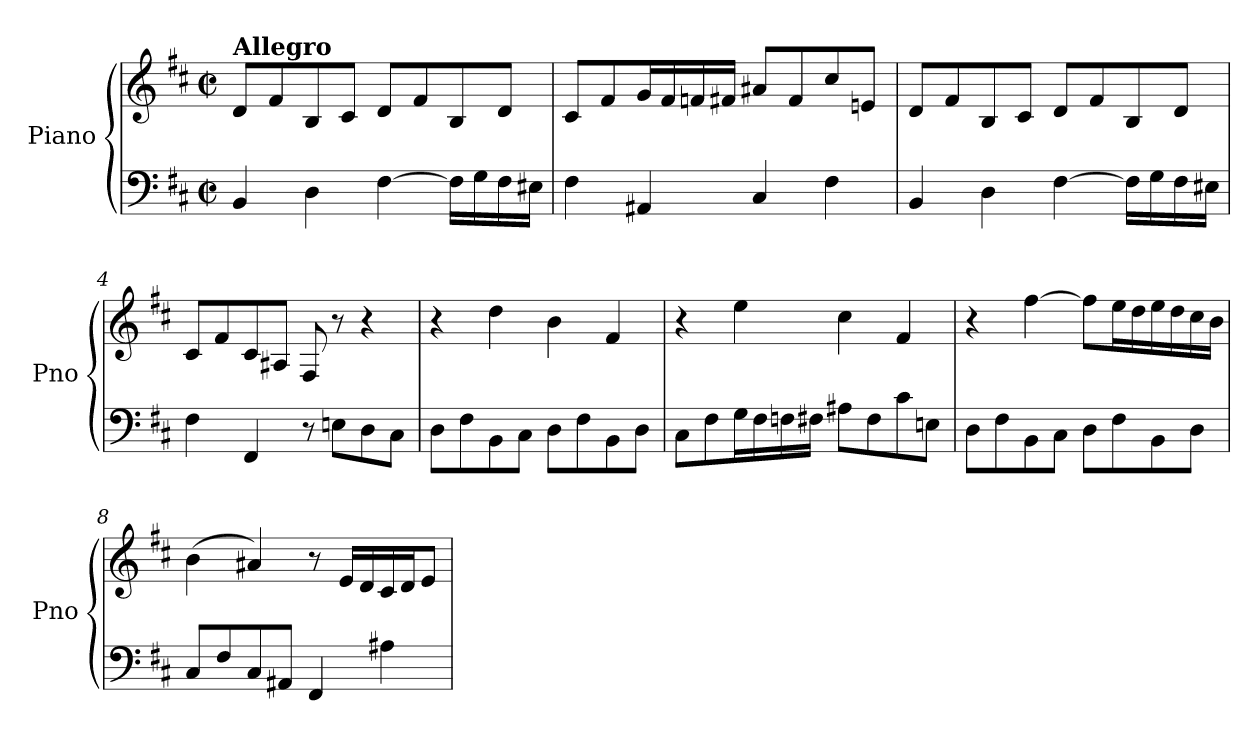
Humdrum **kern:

**kern	**kern
*part1	*part1
*staff2	*staff1
*I"Piano	*
*I'Pno	*
*clefF4	*clefG2
*k[f#c#]	*k[f#c#]
*M2/2	*M2/2
*met(c|)	*met(c|)
=1	=1
!	!LO:TX:a:B:t=Allegro
4BB/	8d/L
.	8f#/
4D\	8B/
.	8c#/J
[4F#\	8d/L
.	8f#/
16F#\LL]	8B/
16G\	.
16F#\	8d/J
16E#X\JJ	.
=2	=2
4F#\	8c#/L
.	8f#/
4AA#X/	16g/L
.	16f#/
.	16fni/
.	16f#/JJ
4C#/	8a#X/L
.	8f#/
4F#\	8cc#/
.	8en/J
=3	=3
4BB/	8d/L
.	8f#/
4D\	8B/
.	8c#/J
[4F#\	8d/L
.	8f#/
16F#\LL]	8B/
16G\	.
16F#\	8d/J
16E#X\JJ	.
=4	=4
4F#\	8c#/L
.	8f#/
4FF#/	8c#/
.	8A#X/J
8r	8F#/
8En\L	8r
8D\	4r
8C#\J	.
!!LO:LB:g=z
=5	=5
8D\L	4r
8F#\	.
8BB\	4dd\
8C#\J	.
8D\L	4b\
8F#\	.
8BB\	4f#/
8D\J	.
=6	=6
8C#\L	4r
8F#\	.
16G\L	4ee\
16F#\	.
16Fni\	.
16F#\JJ	.
8A#X\L	4cc#\
8F#\	.
8c#\	4f#/
8En\J	.
=7	=7
8D\L	4r
8F#\	.
8BB\	[4ff#\
8C#\J	.
8D\L	8ff#\L]
8F#\	16ee\L
.	16dd\
8BB\	16ee\
.	16dd\
8D\J	16cc#\
.	16b\JJ
=8	=8
8C#/L	(4b\
8F#/	.
8C#/	4a#X/)
8AA#X/J	.
4FF#/	8r
.	16e/LL
.	16d/
4A#X\	16c#/
.	16d/J
.	8e/J
=	=
*-	*-
